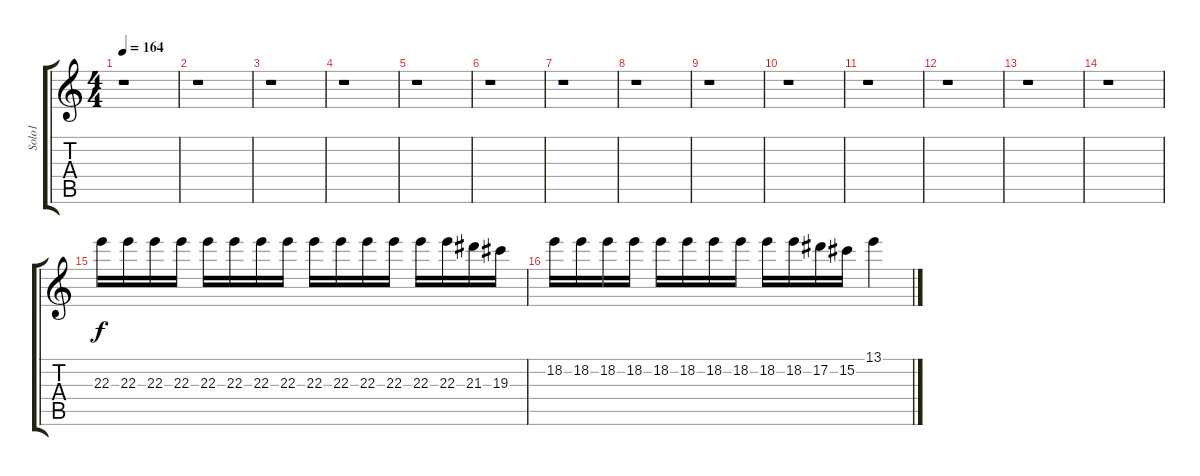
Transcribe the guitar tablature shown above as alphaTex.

\track ("Solo1" "Solo1") {instrument overdrivenguitar}
\staff {score tabs}
\tuning (Eb4 Bb3 Gb3 Db3 Ab2 Eb2) {hide}
\ts (4 4)
\tempo 164
\clef g2
\ks c
r.1{dy f} |
r.1 |
r.1 |
r.1 |
r.1 |
r.1 |
r.1 |
r.1 |
r.1 |
r.1 |
r.1 |
r.1 |
r.1 |
r.1 |
22.3.16 22.3.16 22.3.16 22.3.16 22.3.16 22.3.16 22.3.16 22.3.16 22.3.16 22.3.16 22.3.16 22.3.16 22.3.16 22.3.16 21.3.16 19.3.16 |
18.2.16 18.2.16 18.2.16 18.2.16 18.2.16 18.2.16 18.2.16 18.2.16 18.2.16 18.2.16 17.2.16 15.2.16 13.1.4
